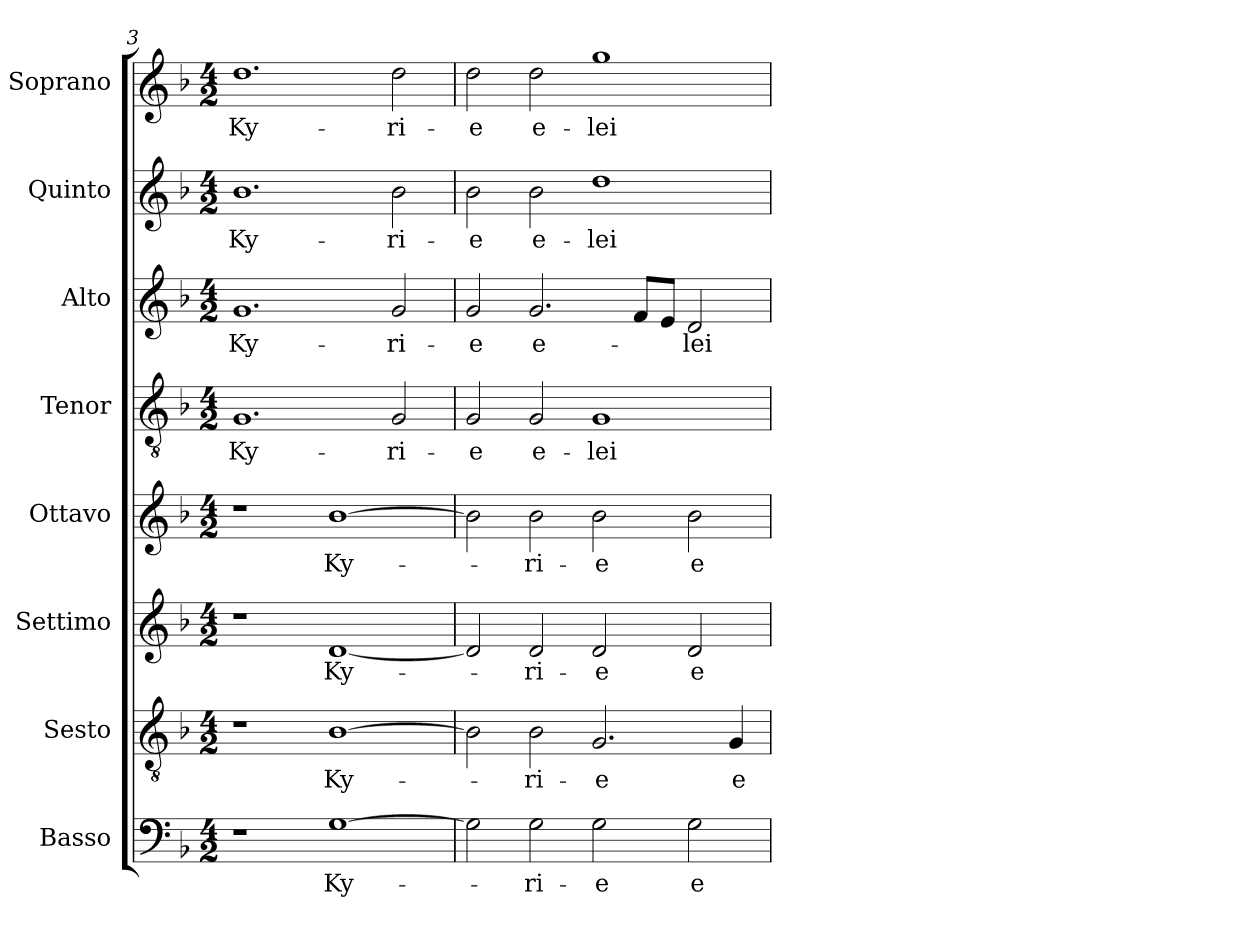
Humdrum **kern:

**kern	**text	**kern	**text	**kern	**text	**kern	**text	**kern	**text	**kern	**text	**kern	**text	**kern	**text
*part8	*part8	*part7	*part7	*part6	*part6	*part5	*part5	*part4	*part4	*part3	*part3	*part2	*part2	*part1	*part1
*staff8	*staff8	*staff7	*staff7	*staff6	*staff6	*staff5	*staff5	*staff4	*staff4	*staff3	*staff3	*staff2	*staff2	*staff1	*staff1
*I"Basso	*	*I"Sesto	*	*I"Settimo	*	*I"Ottavo	*	*I"Tenor	*	*I"Alto	*	*I"Quinto	*	*I"Soprano	*
*I'B.	*	*I'Ss.	*	*I'St.	*	*I'Ot.	*	*I'T.	*	*I'A.	*	*I'Q.	*	*I'S.	*
*clefF4	*	*clefGv2	*	*clefG2	*	*clefG2	*	*clefGv2	*	*clefG2	*	*clefG2	*	*clefG2	*
*	*	*ITrd7c12	*	*	*	*	*	*ITrd7c12	*	*	*	*	*	*	*
*k[b-]	*	*k[b-]	*	*k[b-]	*	*k[b-]	*	*k[b-]	*	*k[b-]	*	*k[b-]	*	*k[b-]	*
*F:	*	*F:	*	*F:	*	*F:	*	*F:	*	*F:	*	*F:	*	*F:	*
*M4/2	*	*M4/2	*	*M4/2	*	*M4/2	*	*M4/2	*	*M4/2	*	*M4/2	*	*M4/2	*
=3	=3	=3	=3	=3	=3	=3	=3	=3	=3	=3	=3	=3	=3	=3	=3
!	!	!	!	!	!	!	!	!	!LO:LY:b:color=#000000	!	!	!	!	!	!
!	!	!	!	!	!	!	!	!	!	!	!LO:LY:b:color=#000000	!	!	!	!
!	!	!	!	!	!	!	!	!	!	!	!	!	!LO:LY:b:color=#000000	!	!
!	!	!	!	!	!	!	!	!	!	!	!	!	!	!	!LO:LY:b:color=#000000
1r	.	1r	.	1r	.	1r	.	1.GGi	Ky-	1.gi	Ky-	1.b-i	Ky-	1.ddi	Ky-
!	!LO:LY:b:color=#000000	!	!	!	!	!	!	!	!	!	!	!	!	!	!
!	!	!	!LO:LY:b:color=#000000	!	!	!	!	!	!	!	!	!	!	!	!
!	!	!	!	!	!LO:LY:b:color=#000000	!	!	!	!	!	!	!	!	!	!
!	!	!	!	!	!	!	!LO:LY:b:color=#000000	!	!	!	!	!	!	!	!
[1Gi	Ky-	[1BB-i	Ky-	[1di	Ky-	[1b-i	Ky-	.	.	.	.	.	.	.	.
!	!	!	!	!	!	!	!	!	!LO:LY:b:color=#000000	!	!	!	!	!	!
!	!	!	!	!	!	!	!	!	!	!	!LO:LY:b:color=#000000	!	!	!	!
!	!	!	!	!	!	!	!	!	!	!	!	!	!LO:LY:b:color=#000000	!	!
!	!	!	!	!	!	!	!	!	!	!	!	!	!	!	!LO:LY:b:color=#000000
.	.	.	.	.	.	.	.	2GGi/	-ri-	2gi/	-ri-	2b-i\	-ri-	2ddi\	-ri-
=4	=4	=4	=4	=4	=4	=4	=4	=4	=4	=4	=4	=4	=4	=4	=4
!	!	!	!	!	!	!	!	!	!LO:LY:b:color=#000000	!	!	!	!	!	!
!	!	!	!	!	!	!	!	!	!	!	!LO:LY:b:color=#000000	!	!	!	!
!	!	!	!	!	!	!	!	!	!	!	!	!	!LO:LY:b:color=#000000	!	!
!	!	!	!	!	!	!	!	!	!	!	!	!	!	!	!LO:LY:b:color=#000000
2Gi\]	.	2BB-i\]	.	2di/]	.	2b-i\]	.	2GGi/	-e	2gi/	-e	2b-i\	-e	2ddi\	-e
!	!LO:LY:b:color=#000000	!	!	!	!	!	!	!	!	!	!	!	!	!	!
!	!	!	!LO:LY:b:color=#000000	!	!	!	!	!	!	!	!	!	!	!	!
!	!	!	!	!	!LO:LY:b:color=#000000	!	!	!	!	!	!	!	!	!	!
!	!	!	!	!	!	!	!LO:LY:b:color=#000000	!	!	!	!	!	!	!	!
!	!	!	!	!	!	!	!	!	!LO:LY:b:color=#000000	!	!	!	!	!	!
!	!	!	!	!	!	!	!	!	!	!	!LO:LY:b:color=#000000	!	!	!	!
!	!	!	!	!	!	!	!	!	!	!	!	!	!LO:LY:b:color=#000000	!	!
!	!	!	!	!	!	!	!	!	!	!	!	!	!	!	!LO:LY:b:color=#000000
2Gi\	-ri-	2BB-i\	-ri-	2di/	-ri-	2b-i\	-ri-	2GGi/	e-	2.gi/	e-	2b-i\	e-	2ddi\	e-
!	!LO:LY:b:color=#000000	!	!	!	!	!	!	!	!	!	!	!	!	!	!
!	!	!	!LO:LY:b:color=#000000	!	!	!	!	!	!	!	!	!	!	!	!
!	!	!	!	!	!LO:LY:b:color=#000000	!	!	!	!	!	!	!	!	!	!
!	!	!	!	!	!	!	!LO:LY:b:color=#000000	!	!	!	!	!	!	!	!
!	!	!	!	!	!	!	!	!	!LO:LY:b:color=#000000	!	!	!	!	!	!
!	!	!	!	!	!	!	!	!	!	!	!	!	!LO:LY:b:color=#000000	!	!
!	!	!	!	!	!	!	!	!	!	!	!	!	!	!	!LO:LY:b:color=#000000
2Gi\	-e	2.GGi/	-e	2di/	-e	2b-i\	-e	1GGi	-lei-	.	.	1ddi	-lei-	1ggi	-lei-
.	.	.	.	.	.	.	.	.	.	8fi/L	.	.	.	.	.
.	.	.	.	.	.	.	.	.	.	8ei/J	.	.	.	.	.
!	!LO:LY:b:color=#000000	!	!	!	!	!	!	!	!	!	!	!	!	!	!
!	!	!	!	!	!LO:LY:b:color=#000000	!	!	!	!	!	!	!	!	!	!
!	!	!	!	!	!	!	!LO:LY:b:color=#000000	!	!	!	!	!	!	!	!
!	!	!	!	!	!	!	!	!	!	!	!LO:LY:b:color=#000000	!	!	!	!
2Gi\	e-	.	.	2di/	e-	2b-i\	e-	.	.	2di/	-lei-	.	.	.	.
!	!	!	!LO:LY:b:color=#000000	!	!	!	!	!	!	!	!	!	!	!	!
.	.	4GGi/	e-	.	.	.	.	.	.	.	.	.	.	.	.
=	=	=	=	=	=	=	=	=	=	=	=	=	=	=	=
*-	*-	*-	*-	*-	*-	*-	*-	*-	*-	*-	*-	*-	*-	*-	*-
